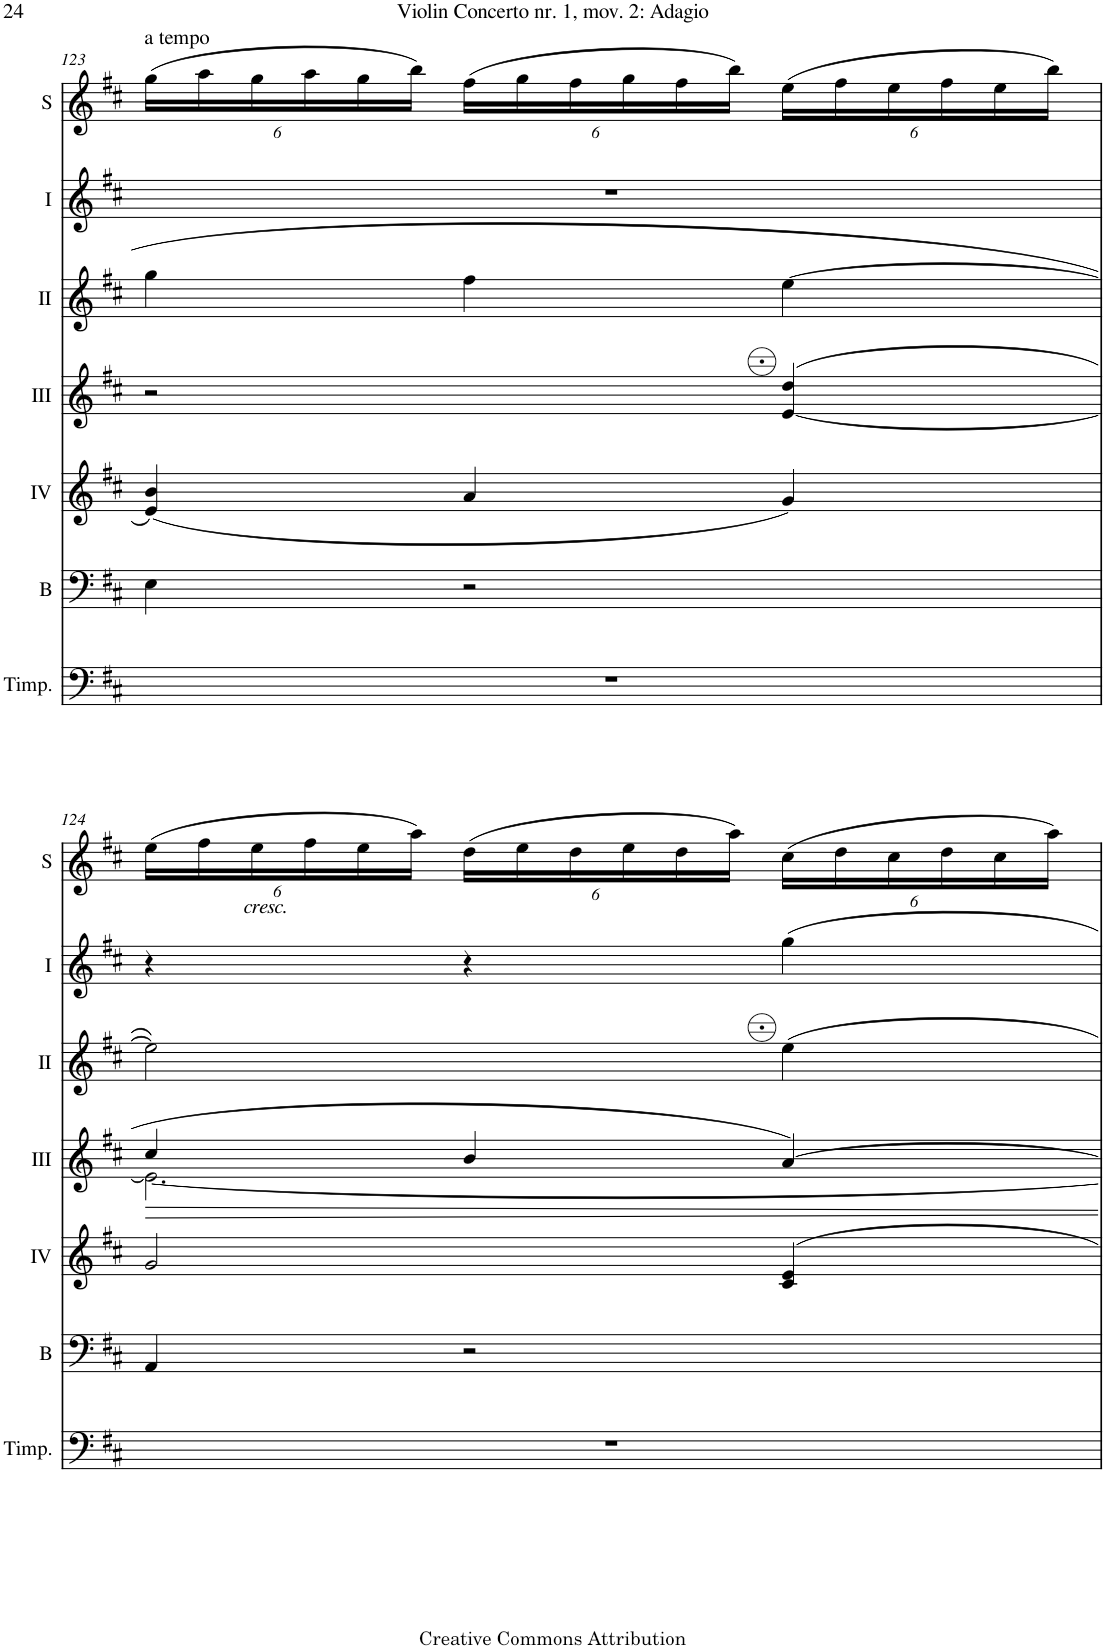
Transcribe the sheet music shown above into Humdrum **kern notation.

**kern	**kern	**kern	**kern	**kern	**kern	**kern
*part7	*part6	*part5	*part4	*part3	*part2	*part1
*staff7	*staff6	*staff5	*staff4	*staff3	*staff2	*staff1
*I"Timpani	*I"Bass	*I"Acc. 4	*I"Acc. 3	*I"Acc. 2	*I"Acc. 1	*I"Solo
*I'Timp.	*I'B	*	*	*	*	*I'S
!!LO:PB:g=z
*clefF4	*clefF4	*clefG2	*clefG2	*clefG2	*clefG2	*clefG2
*	*Trd7c12	*Trd7c12	*	*	*	*
*k[f#c#]	*k[f#c#]	*k[f#c#]	*k[f#c#]	*k[f#c#]	*k[f#c#]	*k[f#c#]
*M3/4	*M3/4	*M3/4	*M3/4	*M3/4	*M3/4	*M3/4
*	*	*	*	*	*	*Xbrackettup
=123	=123	=123	=123	=123	=123	=123
!	!	!	!	!	!	!LO:TX:a:t=a tempo
2.r	4E\	(4e/ 4b/	2r	4g\	2.r	(24gg\LL
.	.	.	.	.	.	24aa\
.	.	.	.	.	.	24gg\
.	.	.	.	.	.	24aa\
.	.	.	.	.	.	24gg\
.	.	.	.	.	.	24bb\JJ)
.	2r	4a/	.	4f#\	.	(24ff#\LL
.	.	.	.	.	.	24gg\
.	.	.	.	.	.	24ff#\
.	.	.	.	.	.	24gg\
.	.	.	.	.	.	24ff#\
.	.	.	.	.	.	24bb\JJ)
.	.	4g/)	([4e/ 4dd/	[4e\	.	(24ee\LL
.	.	.	.	.	.	24ff#\
.	.	.	.	.	.	24ee\
.	.	.	.	.	.	24ff#\
.	.	.	.	.	.	24ee\
.	.	.	.	.	.	24bb\JJ)
!!LO:LB:g=z
=124	=124	=124	=124	=124	=124	=124
*	*	*	*^	*	*	*
2.r	4AA/	2g/	4cc#/	2.e\_	2e\]	4r	(24ee\LL
.	.	.	.	.	.	.	24ff#\
!	!	!	!	!	!	!	!LO:TX:b:i:t=cresc.
.	.	.	.	.	.	.	24ee\
.	.	.	.	.	.	.	24ff#\
.	.	.	.	.	.	.	24ee\
.	.	.	.	.	.	.	24aa\JJ)
.	2r	.	4b/	.	.	4r	(24dd\LL
.	.	.	.	.	.	.	24ee\
.	.	.	.	.	.	.	24dd\
.	.	.	.	.	.	.	24ee\
.	.	.	.	.	.	.	24dd\
.	.	.	.	.	.	.	24aa\JJ)
.	.	4c#/ 4e/	[4a/)	.	4ee\	4gg\	(24cc#\LL
.	.	.	.	.	.	.	24dd\
.	.	.	.	.	.	.	24cc#\
.	.	.	.	.	.	.	24dd\
.	.	.	.	.	.	.	24cc#\
.	.	.	.	.	.	.	24aa\JJ)
*	*	*	*v	*v	*	*	*
=	=	=	=	=	=	=
*-	*-	*-	*-	*-	*-	*-
